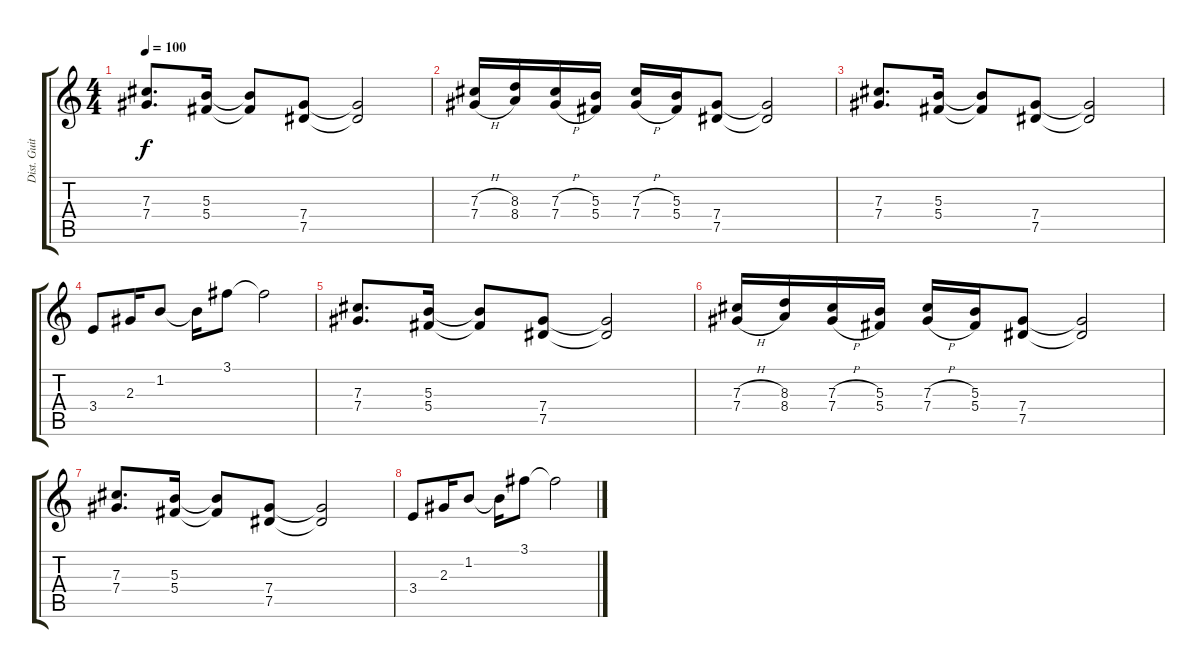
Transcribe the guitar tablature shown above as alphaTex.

\track ("Dist. Guitar 2" "Dist. Guit") {instrument distortionguitar}
\staff {score tabs}
\tuning (Eb4 Bb3 Gb3 Db3 Ab2 Eb2) {hide}
\ts (4 4)
\tempo 100
\clef g2
\ks c
(7.3 7.4).8{d dy f volume 6} (5.3 5.4).16 (5.3{t} 5.4{t}).8 (7.4 7.5).8 (7.4{t} 7.5{t}).2 |
(7.3{h} 7.4{h}).16 (8.3 8.4).16 (7.3{h} 7.4{h}).16 (5.3 5.4).16 (7.3{h} 7.4{h}).16 (5.3 5.4).16 (7.4 7.5).8 (7.4{t} 7.5{t}).2 |
(7.3 7.4).8{d volume 2} (5.3 5.4).16 (5.3{t} 5.4{t}).8 (7.4 7.5).8 (7.4{t} 7.5{t}).2 |
3.4.8 2.3.16 1.2.8 1.2{t}.16 3.1.8 3.1{t}.2 |
(7.3 7.4).8{d volume 1} (5.3 5.4).16 (5.3{t} 5.4{t}).8 (7.4 7.5).8 (7.4{t} 7.5{t}).2 |
(7.3{h} 7.4{h}).16 (8.3 8.4).16 (7.3{h} 7.4{h}).16 (5.3 5.4).16 (7.3{h} 7.4{h}).16 (5.3 5.4).16 (7.4 7.5).8 (7.4{t} 7.5{t}).2 |
(7.3 7.4).8{d} (5.3 5.4).16 (5.3{t} 5.4{t}).8 (7.4 7.5).8 (7.4{t} 7.5{t}).2 |
3.4.8 2.3.16 1.2.8 1.2{t}.16 3.1.8 3.1{t}.2
